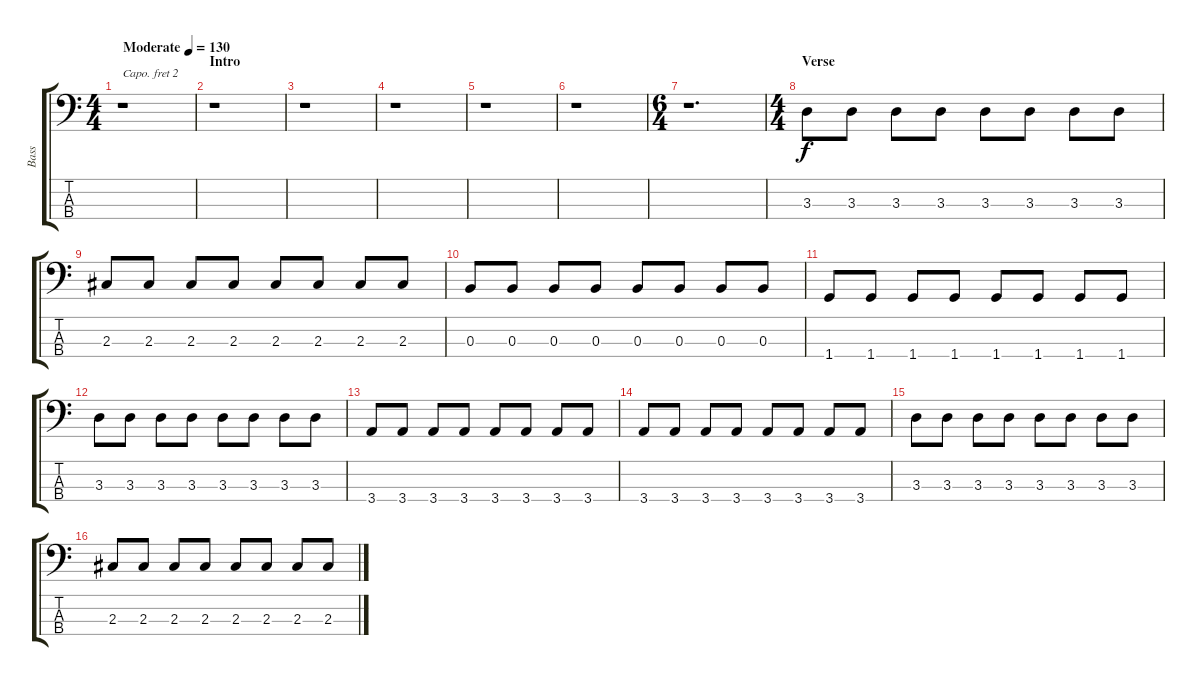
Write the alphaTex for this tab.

\track ("Bass" "Bass") {instrument electricbasspick}
\staff {score tabs}
\capo 2
\tuning (G2 D2 A1 E1) {hide}
\ts (4 4)
\tempo (130 "Moderate")
\clef f4
\ks c
r.1{dy f instrument electricbasspick} |
\section ("" "Intro")
r.1 |
r.1 |
r.1 |
r.1 |
r.1 |
\ts (6 4)
r.1{d} |
\ts (4 4)
\section ("" "Verse")
3.3.8 3.3.8 3.3.8 3.3.8 3.3.8 3.3.8 3.3.8 3.3.8 |
2.3.8 2.3.8 2.3.8 2.3.8 2.3.8 2.3.8 2.3.8 2.3.8 |
0.3.8 0.3.8 0.3.8 0.3.8 0.3.8 0.3.8 0.3.8 0.3.8 |
1.4.8 1.4.8 1.4.8 1.4.8 1.4.8 1.4.8 1.4.8 1.4.8 |
3.3.8 3.3.8 3.3.8 3.3.8 3.3.8 3.3.8 3.3.8 3.3.8 |
3.4.8 3.4.8 3.4.8 3.4.8 3.4.8 3.4.8 3.4.8 3.4.8 |
3.4.8 3.4.8 3.4.8 3.4.8 3.4.8 3.4.8 3.4.8 3.4.8 |
3.3.8 3.3.8 3.3.8 3.3.8 3.3.8 3.3.8 3.3.8 3.3.8 |
2.3.8 2.3.8 2.3.8 2.3.8 2.3.8 2.3.8 2.3.8 2.3.8
